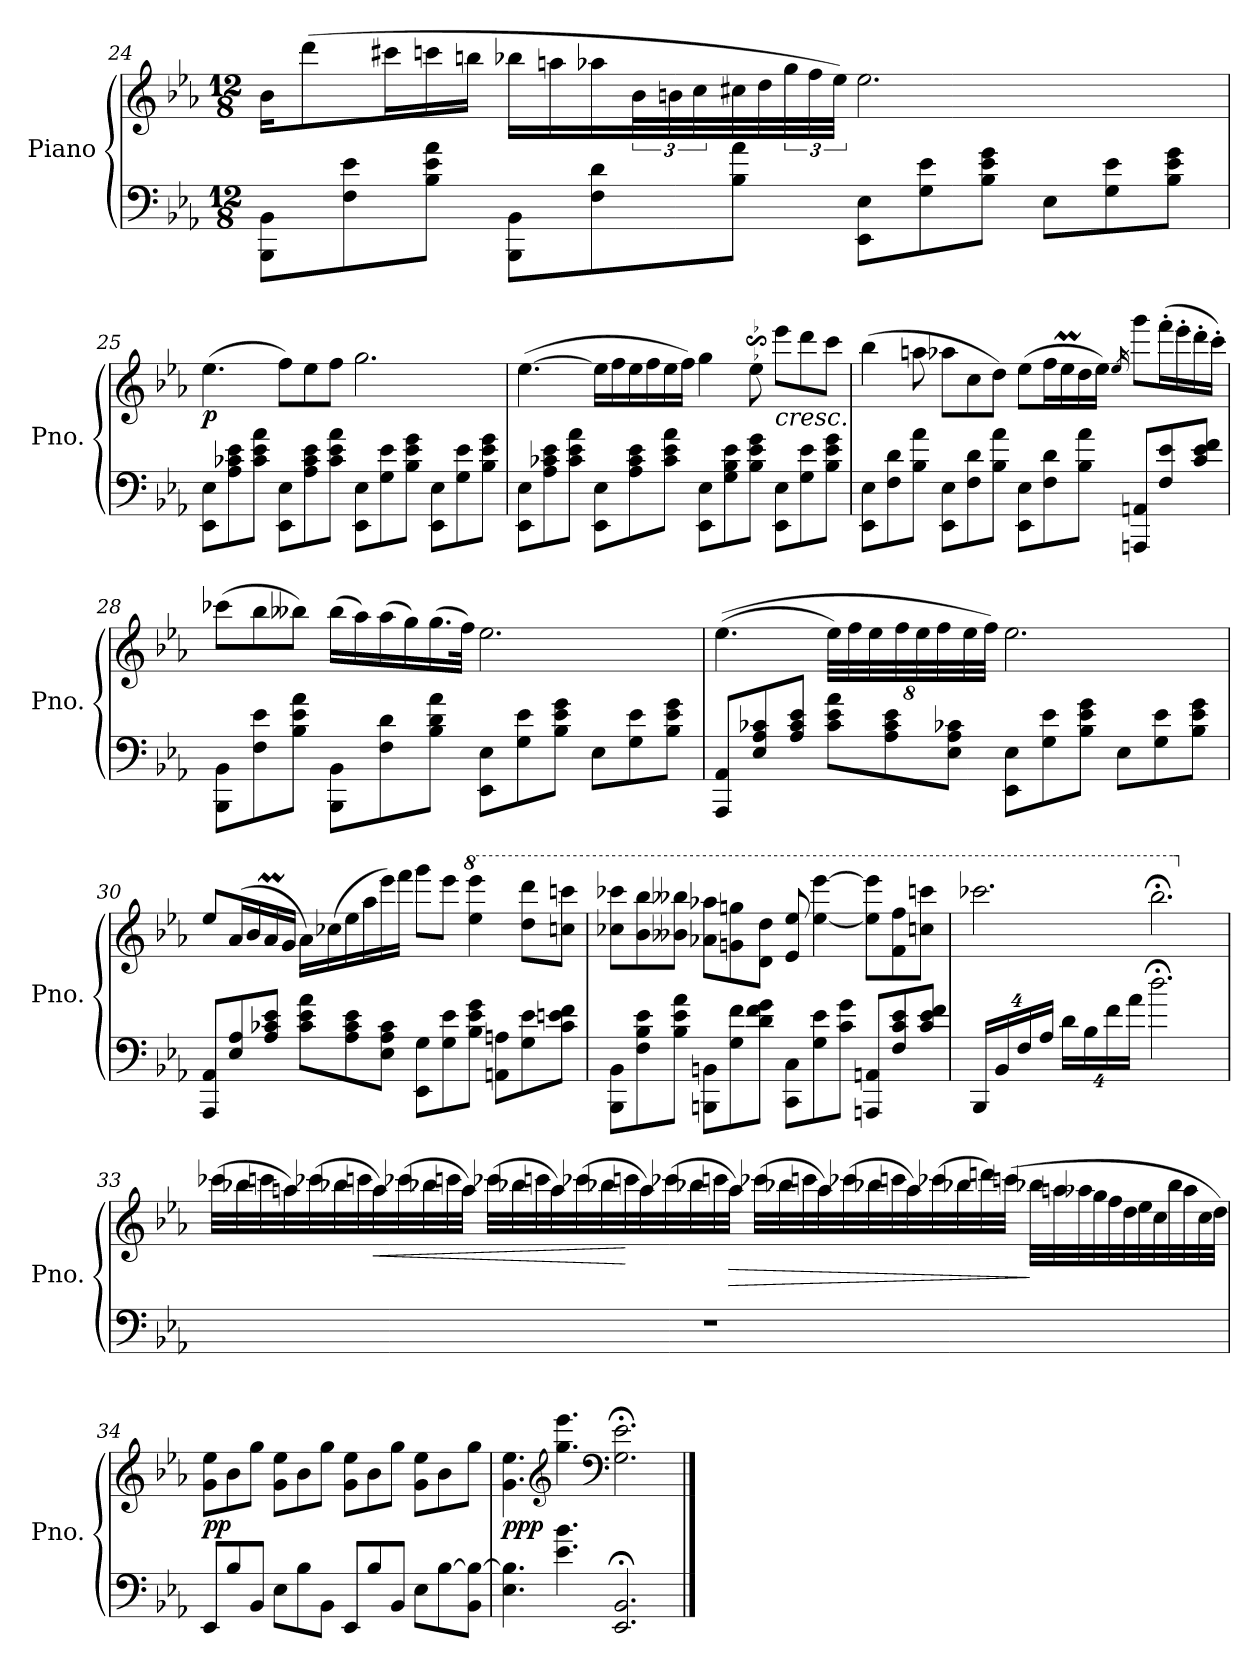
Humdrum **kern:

**kern	**kern	**dynam
*part1	*part1	*part1
*staff2	*staff1	*staff1/2
*I"Piano	*	*
*I'Pno.	*	*
!!LO:LB:g=z
*clefF4	*clefG2	*
*k[b-e-a-]	*k[b-e-a-]	*
*M12/8	*M12/8	*
=24	=24	=24
8BBB-\ 8BB-\L	16b-\KL	.
.	(>8ddd\	.
8F\ 8e-\	.	.
.	16ccc#X\L	.
8B-\ 8e-\ 8a-\J	16cccn\	.
.	16bbn\JJ	.
8BBB-\ 8BB-\L	16bb-X\LL	.
.	16aan\	.
8F\ 8d\	16aa-X\	.
.	48b-\L	.
.	48bn\	.
.	48cc\	.
8B-\ 8a-\J	32cc#X\	.
.	32dd\	.
.	48gg\	.
.	48ff\	.
.	48ee-\JJJ)	.
8EE-\ 8E-\L	2.ee-\	.
8G\ 8e-\	.	.
8B-\ 8e-\ 8g\J	.	.
8E-\L	.	.
8G\ 8e-\	.	.
8B-\ 8e-\ 8g\J	.	.
!!LO:LB:g=z
=25	=25	=25
!	!	!LO:DY:b
8EE-\ 8E-\L	(>4.ee-\	p
8A-\ 8c-X\ 8e-\	.	.
8c-\ 8e-\ 8a-\J	.	.
8EE-\ 8E-\L	8ff\L)	.
8A-\ 8c-\ 8e-\	8ee-\	.
8c-\ 8e-\ 8a-\J	8ff\J	.
8EE-\ 8E-\L	2.gg\	.
8G\ 8e-\	.	.
8B-\ 8e-\ 8g\J	.	.
8EE-\ 8E-\L	.	.
8G\ 8e-\	.	.
8B-\ 8e-\ 8g\J	.	.
!!LO:LB:g=z
=26	=26	=26
8EE-\ 8E-\L	(>[4.ee-\	.
8A-\ 8c-X\ 8e-\	.	.
8c-\ 8e-\ 8a-\J	.	.
8EE-\ 8E-\L	16ee-\LL]	.
.	16ff\	.
8A-\ 8c-\ 8e-\	16ee-\	.
.	16ff\	.
8c-\ 8e-\ 8a-\J	16ee-\	.
.	16ff\JJ)	.
8EE-\ 8E-\L	4gg\	.
8G\ 8B-\ 8e-\	.	.
8B-\ 8e-\ 8g\J	8ee-s$Ss\	.
!	!LO:TX:b:i:t=cresc.	!
8EE-\ 8E-\L	8eee-\L	.
8G\ 8e-\	8ddd\	.
8B-\ 8e-\ 8g\J	8ccc\J	.
!!LO:PB:g=z
=27	=27	=27
8EE-\ 8E-\L	(>4bb-\	.
8F\ 8d\	.	.
8B-\ 8a-\J	8aan\	.
8EE-\ 8E-\L	8aa-X\L	.
8F\ 8d\	8cc\	.
8B-\ 8a-\J	8dd\J)	.
8EE-\ 8E-\L	(>8ee-\L	.
8F\ 8d\	16ff\L	.
.	16ee-M\	.
8B-\ 8a-\J	16dd\	.
.	16ee-\JJ)	.
.	16qee-/	.
8AAAn/ 8AAn/L	8ggg\L	.
8F/ 8e-/	(>16fff'\L	.
.	16eee-'\	.
8c/ 8e-/ 8f/J	16ddd'\	.
.	16ccc'\JJ)	.
!!LO:LB:g=z
=28	=28	=28
8BBB-\ 8BB-\L	(>8ccc-X\L	.
8F\ 8e-\	8bb-\	.
8B-\ 8e-\ 8a-\J	8bb--X\J)	.
8BBB-\ 8BB-\L	(>16bb--\LL	.
.	16aa-\)	.
8F\ 8d\	(>16aa-\	.
.	16gg\)	.
8B-\ 8d\ 8a-\J	(>16.gg\	.
.	32ff\JJk)	.
8EE-\ 8E-\L	2.ee-\	.
8G\ 8e-\	.	.
8B-\ 8e-\ 8g\J	.	.
8E-\L	.	.
8G\ 8e-\	.	.
8B-\ 8e-\ 8g\J	.	.
!!LO:LB:g=z
=29	=29	=29
8AAA-/ 8AA-/L	(>(>4.ee-\	.
8E-/ 8A-/ 8c-X/	.	.
8A-/ 8c-/ 8e-/J	.	.
8c-\ 8e-\ 8a-\L	64%3ee-\LL)	.
.	64%3ff\	.
.	64%3ee-\	.
8A-\ 8c-\ 8e-\	.	.
.	64%3ff\	.
.	64%3ee-\	.
.	64%3ff\	.
8E-\ 8A-\ 8c-X\J	.	.
.	64%3ee-\	.
.	64%3ff\JJ)	.
8EE-\ 8E-\L	2.ee-\	.
8G\ 8e-\	.	.
8B-\ 8e-\ 8g\J	.	.
8E-\L	.	.
8G\ 8e-\	.	.
8B-\ 8e-\ 8g\J	.	.
!!LO:LB:g=z
=30	=30	=30
8AAA-/ 8AA-/L	8ee-/L	.
8E-/ 8A-/	(<16a-/L	.
.	16b-/	.
8A-/ 8c-X/ 8e-/J	16a-M/	.
.	16g/JJ	.
8c-\ 8e-\ 8a-\L	16a-\LL)	.
.	(>16cc-X\	.
8A-\ 8c-\ 8e-\	16ee-\	.
.	16aa-\	.
8E-\ 8A-\ 8c-\J	16eee-\)	.
.	16fff\JJ	.
8EE-\ 8G\L	8ggg\L	.
8G\ 8e-\	8eee-\J	.
*	*8va	*
8B-\ 8e-\ 8g\J	4eee-\ 4eeee-\	.
8AAn\ 8An\L	.	.
8G\ 8e-\	8ddd\ 8dddd\L	.
8c-\ 8en\ 8f\J	8cccn\ 8ccccn\J	.
!!LO:PB:g=z
=31	=31	=31
8BBB-\ 8BB-\L	8ccc-X\ 8cccc-X\L	.
8F\ 8B-\ 8e-\	8bb-\ 8bbb-\	.
8B-\ 8e-\ 8a-\J	8bb--X\ 8bbb--X\J	.
8BBBn\ 8BBn\L	8aa-X\ 8aaa-X\L	.
8G\ 8f\	8ggn\ 8gggn\	.
8d\ 8f\ 8g\J	8dd\ 8ddd\J	.
8CC\ 8C\L	8ee-/ 8eee-/	.
8G\ 8e-\	[4eee-\ [4eeee-\	.
8c\ 8g\J	.	.
8AAAn/ 8AAn/L	8eee-\] 8eeee-\]L	.
8F/ 8c/ 8e-/	8ff\ 8fff\	.
8c/ 8e-/ 8f/J	8cccn\ 8ccccn\J	.
!!LO:LB:g=z
=32	=32	=32
32%3BBB-/L	2.cccc-X\	.
32%3BB-/	.	.
32%3F/	.	.
32%3A-/J	.	.
32%3d\L	.	.
32%3B-\	.	.
32%3f\	.	.
32%3a-\J	.	.
2.dd;<\	2.bbb-;<\	.
!!LO:LB:g=z
=33	=33	=33
*	*X8va	*
1.r	(>32ccc-X!\LLL	.
.	32bb-X!\	.
.	32cccn!\	.
.	32aan!\)	.
.	(>32ccc-X!\	.
.	32bb-X!\	.
.	32cccn!\	.
!	!	!LO:HP:b
.	32aa!\)	<
.	(>32ccc-X!\	.
.	32bb-X!\	.
.	32cccn!\	.
.	32aa!\JJJ)	.
.	(>32ccc-X!\LLL	.
.	32bb-X!\	.
.	32cccn!\	.
.	32aa!\)	.
.	(>32ccc-X!\	.
.	32bb-X!\	.
.	32cccn!\	[
.	32aa!\)	.
.	(>32ccc-X!\	.
.	32bb-X!\	.
.	32cccn!\	.
!	!	!LO:HP:b
.	32aa!\JJJ)	>
.	(>32ccc-X!\LLL	.
.	32bb-X!\	.
.	32cccn!\	.
.	32aa!\)	.
.	(>32ccc-X!\	.
.	32bb-X!\	.
.	32cccn!\	.
.	32aa!\)	.
.	(>32ccc-X!\	.
.	32bb-X!\	.
.	32dddn!\)	.
.	(>32cccn!\JJJ	.
.	32bb-X!\LLL	]
.	32aan!\	.
.	32aa-X!\	.
.	32gg!\	.
.	32ff!\	.
.	32dd!\	.
.	32ee-!\	.
.	32cc!\	.
.	32bb-!\	.
.	32aa-!\	.
.	32cc!\	.
.	32dd!\JJJ)	.
!!LO:LB:g=z
=34	=34	=34
!	!	!LO:DY:b
8EE-/L	8g\ 8ee-\L	pp
8B-/	8b-\	.
8BB-/J	8gg\J	.
8E-\L	8g\ 8ee-\L	.
8B-\	8b-\	.
8BB-\J	8gg\J	.
8EE-/L	8g\ 8ee-\L	.
8B-/	8b-\	.
8BB-/J	8gg\J	.
8E-\L	8g\ 8ee-\L	.
[8B-\	8b-\	.
8BB-\ 8B-\_J	8gg\J	.
=35	=35	=35
!	!	!LO:DY:b
4.E-\ 4.B-\]	4.g\ 4.ee-\	ppp
*	*clefG2	*
4.e-\ 4.b-\	4.gg\ 4.eee-\	.
*	*clefF4	*
2.EE-/; 2.BB-/;	2.G\;< 2.e-\;<	.
==	==	==
*-	*-	*-
